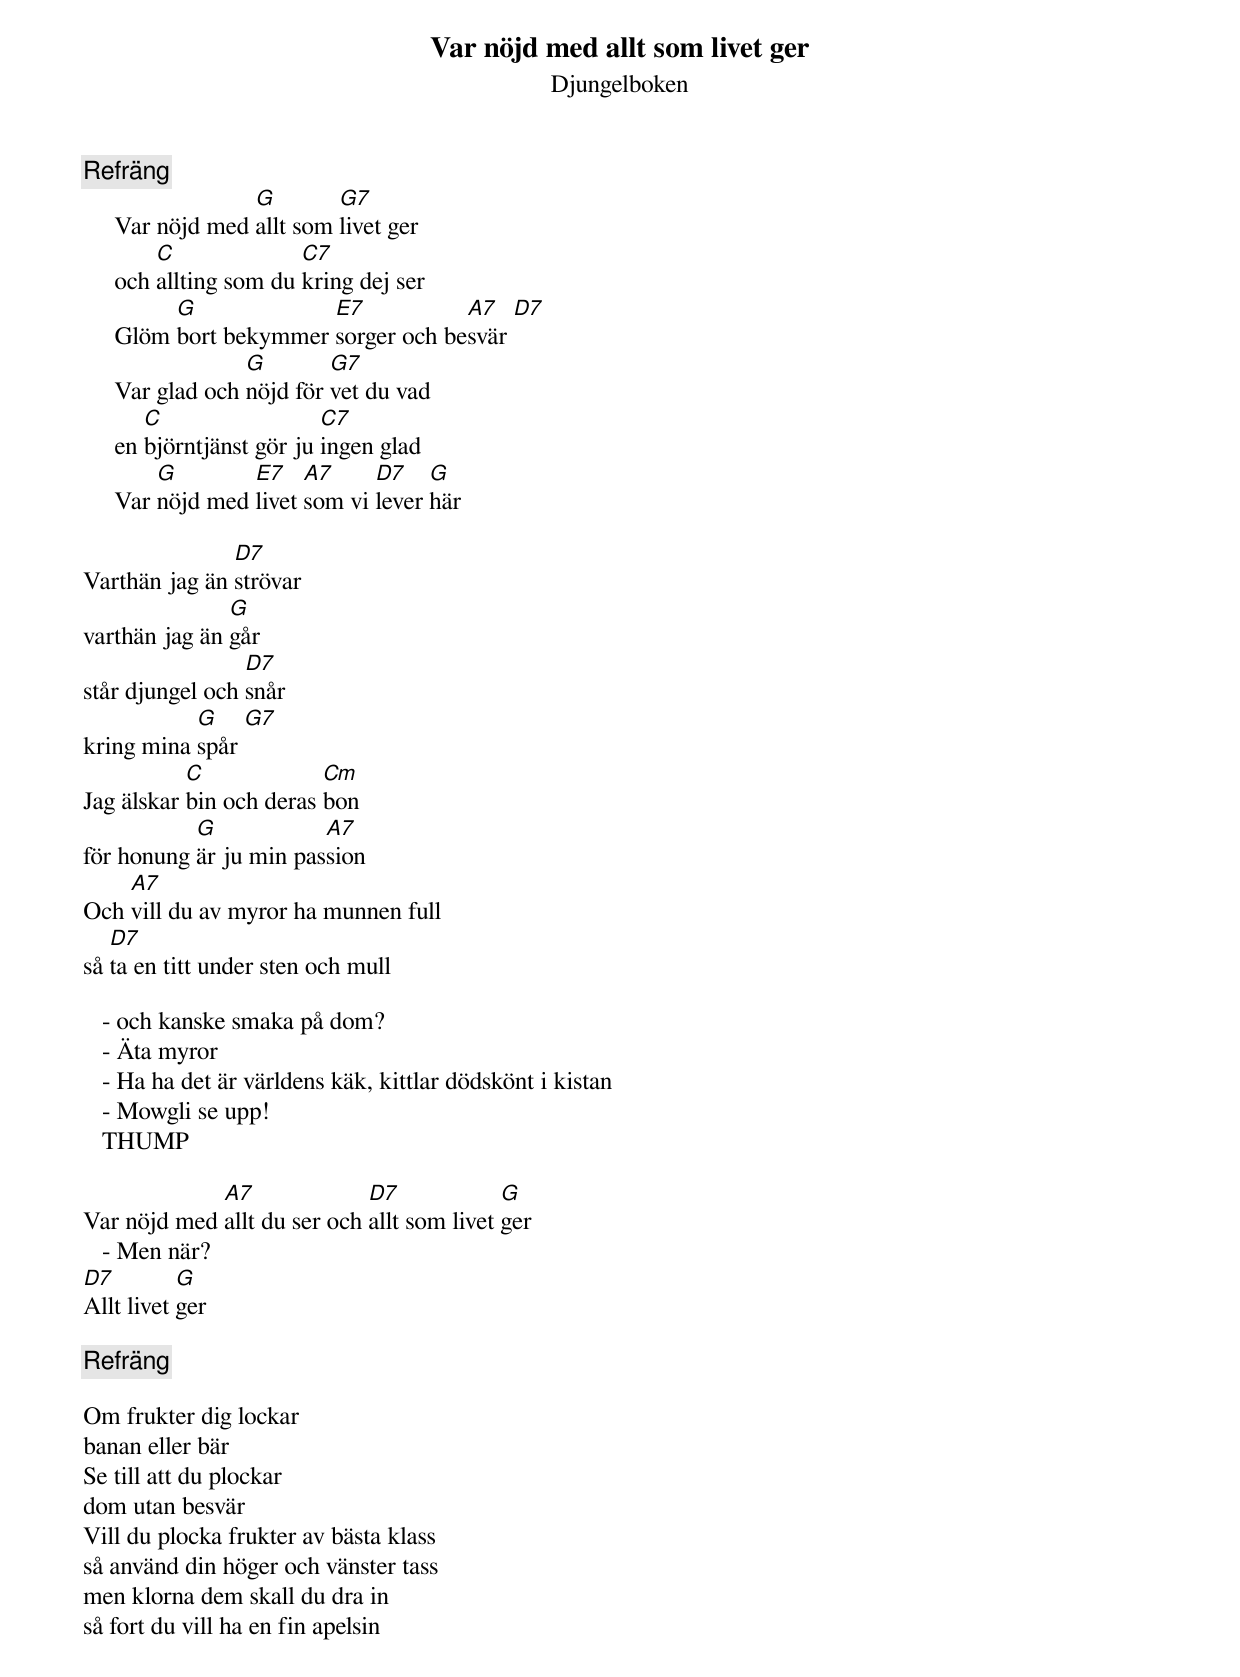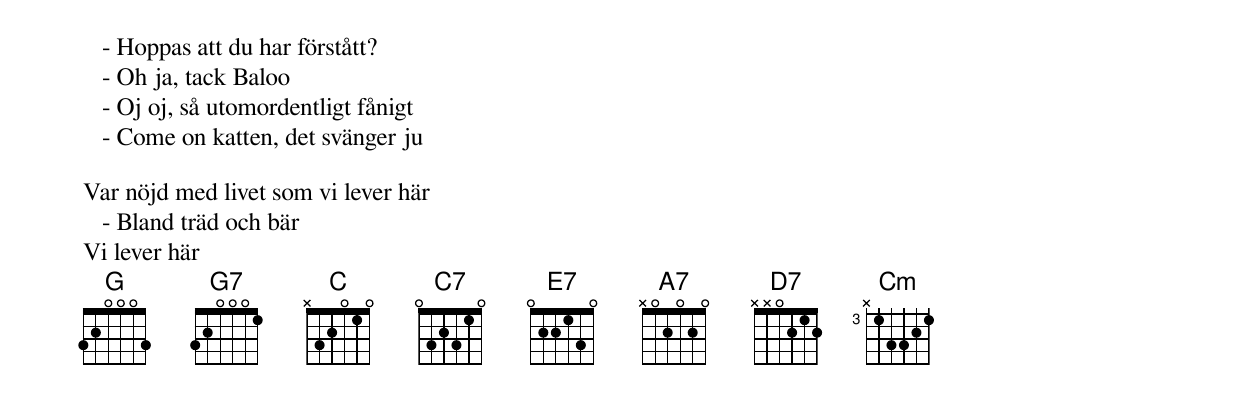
{t:Var nöjd med allt som livet ger}
{st:Djungelboken}
{c:Refräng}
     Var nöjd med [G]allt som [G7]livet ger
     och [C]allting som du [C7]kring dej ser
     Glöm [G]bort bekymmer [E7]sorger och be[A7]svär [D7]
     Var glad och [G]nöjd för [G7]vet du vad
     en [C]björntjänst gör ju [C7]ingen glad
     Var [G]nöjd med [E7]livet [A7]som vi [D7]lever [G]här

Varthän jag än [D7]strövar
varthän jag än [G]går
står djungel och [D7]snår
kring mina [G]spår [G7]
Jag älskar [C]bin och deras [Cm]bon
för honung [G]är ju min pas[A7]sion
Och [A7]vill du av myror ha munnen full
så [D7]ta en titt under sten och mull

   - och kanske smaka på dom?
   - Äta myror
   - Ha ha det är världens käk, kittlar dödskönt i kistan
   - Mowgli se upp!
   THUMP

Var nöjd med [A7]allt du ser och [D7]allt som livet [G]ger
   - Men när?
[D7]Allt livet [G]ger

{c:Refräng}

Om frukter dig lockar
banan eller bär
Se till att du plockar
dom utan besvär
Vill du plocka frukter av bästa klass
så använd din höger och vänster tass
men klorna dem skall du dra in
så fort du vill ha en fin apelsin

   - Hoppas att du har förstått?
   - Oh ja, tack Baloo
   - Oj oj, så utomordentligt fånigt
   - Come on katten, det svänger ju

Var nöjd med livet som vi lever här
   - Bland träd och bär
Vi lever här
